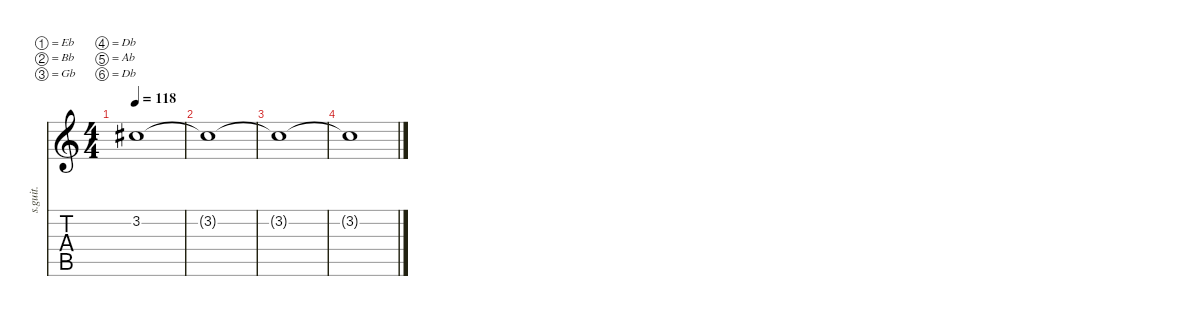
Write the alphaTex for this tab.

\defaultSystemsLayout 4
\hideDynamics
\bracketExtendMode nobrackets
\track ("Lead [Synyster Gates]" "s.guit.") {instrument distortionguitar}
\staff {score tabs}
\tuning (Eb4 Bb3 Gb3 Db3 Ab2 Db2)
\ts (4 4)
\tempo 118
\clef g2
\ks c
3.2{t acc #}.1{lyrics (0 "") lyrics (1 "") lyrics (2 "") lyrics (3 "") lyrics (4 "") dy f} |
3.2{t acc #}.1{lyrics (0 "") lyrics (1 "") lyrics (2 "") lyrics (3 "") lyrics (4 "")} |
3.2{t acc #}.1{lyrics (0 "") lyrics (1 "") lyrics (2 "") lyrics (3 "") lyrics (4 "")} |
3.2{t acc #}.1{lyrics (0 "") lyrics (1 "") lyrics (2 "") lyrics (3 "") lyrics (4 "")}
